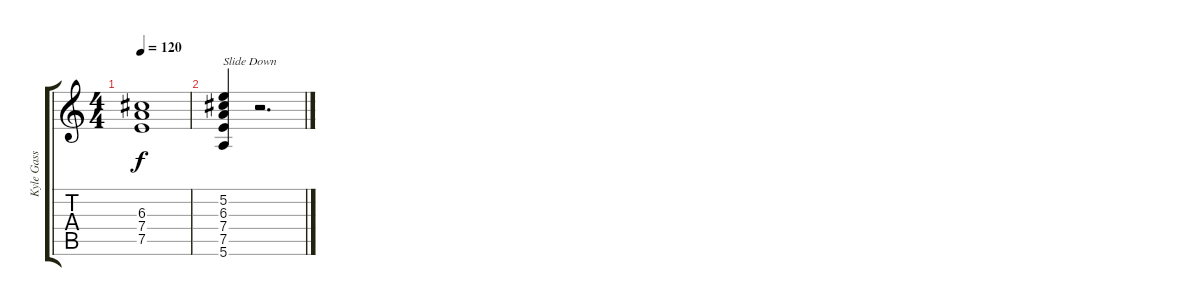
\track ("Kyle Gass" "Kyle Gass") {instrument overdrivenguitar}
\staff {score tabs}
\tuning (E4 B3 G3 D3 A2 E2) {hide}
\ts (4 4)
\tempo 120
\clef g2
\ks c
(6.3{t} 7.4{t} 7.5{t}).1{dy f} |
(5.2 6.3 7.4 7.5 5.6).4{txt "Slide Down"} r.2{d}
